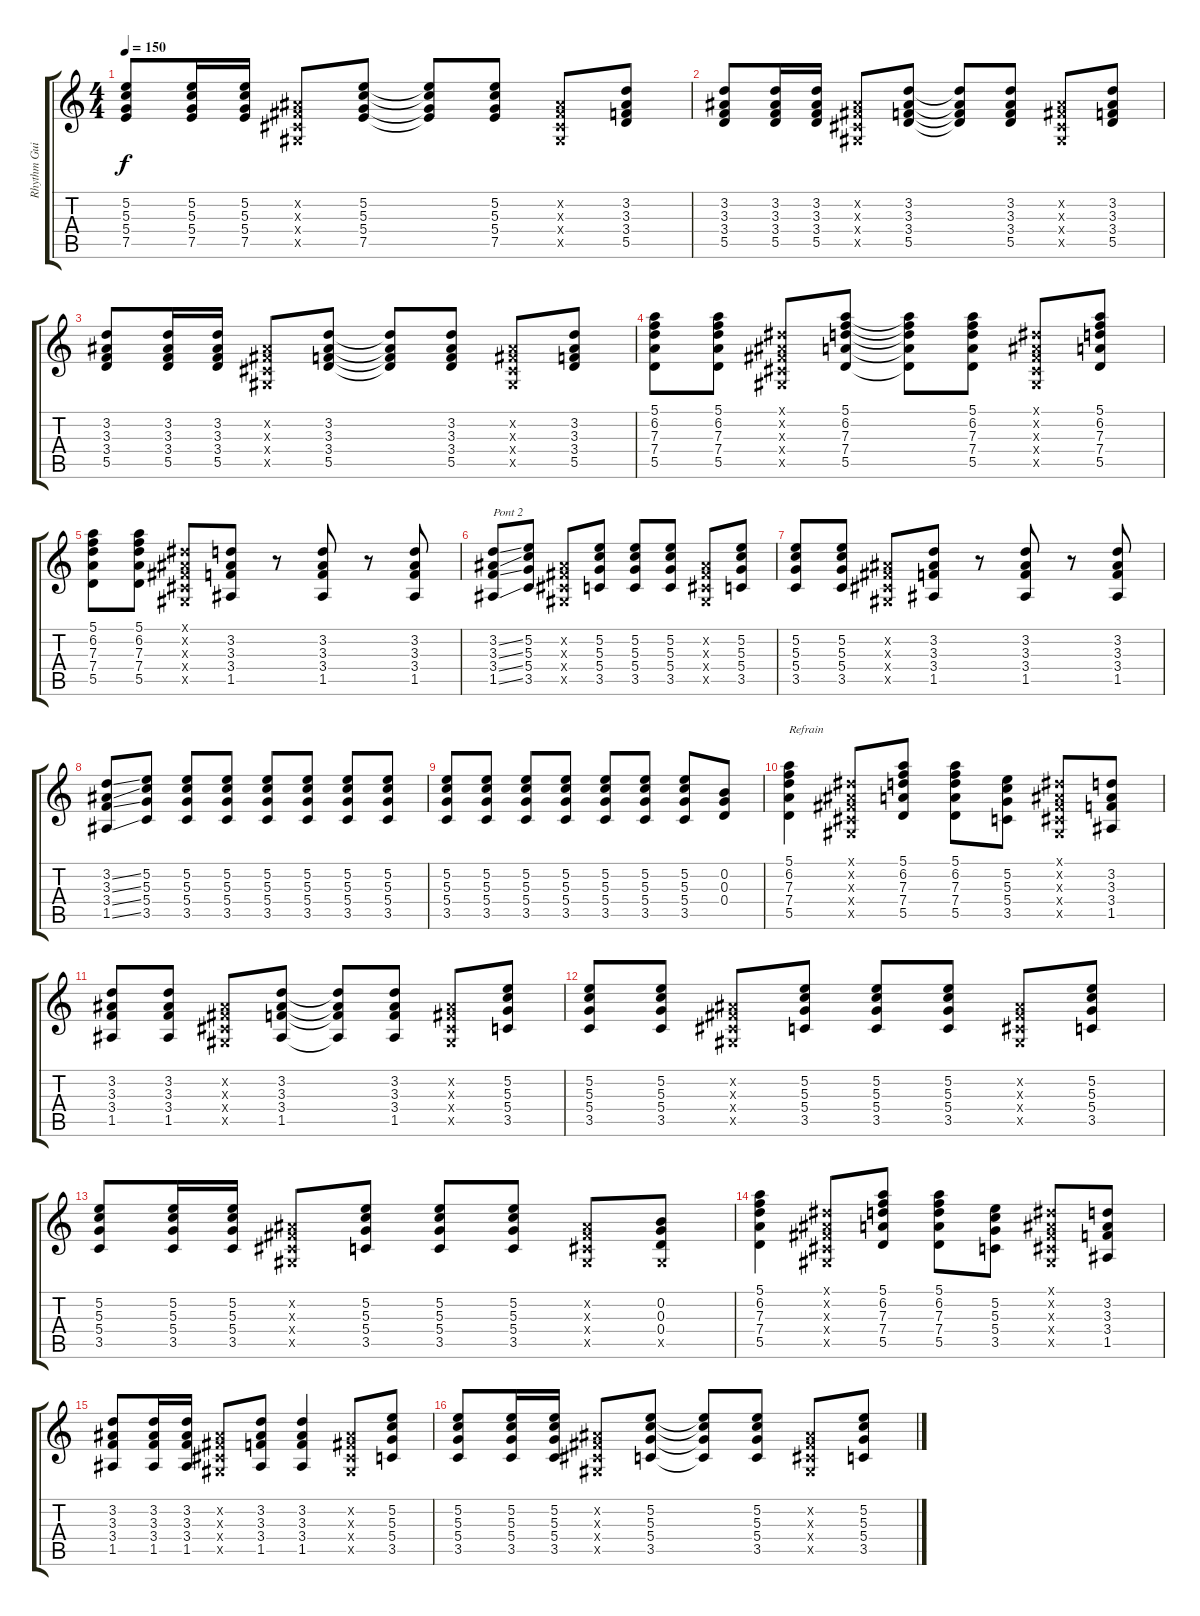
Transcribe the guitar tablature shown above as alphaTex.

\track ("Rhythm Guitar" "Rhythm Gui") {instrument electricguitarclean}
\staff {score tabs}
\tuning (E4 B3 G3 D3 A2 E2) {hide}
\ts (4 4)
\tempo 150
\clef g2
\ks c
(5.2 5.3 5.4 7.5).8{dy f} (5.2 5.3 5.4 7.5).16 (5.2 5.3 5.4 7.5).16 (-1.2{x} -1.3{x} -1.4{x} -1.5{x}).8 (5.2 5.3 5.4 7.5).8 (5.2{t} 5.3{t} 5.4{t} 7.5{t}).8 (5.2 5.3 5.4 7.5).8 (-1.2{x} -1.3{x} -1.4{x} -1.5{x}).8 (3.2 3.3 3.4 5.5).8 |
(3.2 3.3 3.4 5.5).8 (3.2 3.3 3.4 5.5).16 (3.2 3.3 3.4 5.5).16 (-1.2{x} -1.3{x} -1.4{x} -1.5{x}).8 (3.2 3.3 3.4 5.5).8 (3.2{t} 3.3{t} 3.4{t} 5.5{t}).8 (3.2 3.3 3.4 5.5).8 (-1.2{x} -1.3{x} -1.4{x} -1.5{x}).8 (3.2 3.3 3.4 5.5).8 |
(3.2 3.3 3.4 5.5).8 (3.2 3.3 3.4 5.5).16 (3.2 3.3 3.4 5.5).16 (-1.2{x} -1.3{x} -1.4{x} -1.5{x}).8 (3.2 3.3 3.4 5.5).8 (3.2{t} 3.3{t} 3.4{t} 5.5{t}).8 (3.2 3.3 3.4 5.5).8 (-1.2{x} -1.3{x} -1.4{x} -1.5{x}).8 (3.2 3.3 3.4 5.5).8 |
(5.1 6.2 7.3 7.4 5.5).8 (5.1 6.2 7.3 7.4 5.5).8 (-1.1{x} -1.2{x} -1.3{x} -1.4{x} -1.5{x}).8 (5.1 6.2 7.3 7.4 5.5).8 (5.1{t} 6.2{t} 7.3{t} 7.4{t} 5.5{t}).8 (5.1 6.2 7.3 7.4 5.5).8 (-1.1{x} -1.2{x} -1.3{x} -1.4{x} -1.5{x}).8 (5.1 6.2 7.3 7.4 5.5).8 |
(5.1 6.2 7.3 7.4 5.5).8 (5.1 6.2 7.3 7.4 5.5).8 (-1.1{x} -1.2{x} -1.3{x} -1.4{x} -1.5{x}).8 (3.2 3.3 3.4 1.5).8 r.8 (3.2 3.3 3.4 1.5).8 r.8 (3.2 3.3 3.4 1.5).8 |
(3.2{ss} 3.3{ss} 3.4{ss} 1.5{ss}).8{txt "Pont 2"} (5.2 5.3 5.4 3.5).8 (-1.2{x} -1.3{x} -1.4{x} -1.5{x}).8 (5.2 5.3 5.4 3.5).8 (5.2 5.3 5.4 3.5).8 (5.2 5.3 5.4 3.5).8 (-1.2{x} -1.3{x} -1.4{x} -1.5{x}).8 (5.2 5.3 5.4 3.5).8 |
(5.2 5.3 5.4 3.5).8 (5.2 5.3 5.4 3.5).8 (-1.2{x} -1.3{x} -1.4{x} -1.5{x}).8 (3.2 3.3 3.4 1.5).8 r.8 (3.2 3.3 3.4 1.5).8 r.8 (3.2 3.3 3.4 1.5).8 |
(3.2{ss} 3.3{ss} 3.4{ss} 1.5{ss}).8 (5.2 5.3 5.4 3.5).8 (5.2 5.3 5.4 3.5).8 (5.2 5.3 5.4 3.5).8 (5.2 5.3 5.4 3.5).8 (5.2 5.3 5.4 3.5).8 (5.2 5.3 5.4 3.5).8 (5.2 5.3 5.4 3.5).8 |
(5.2 5.3 5.4 3.5).8 (5.2 5.3 5.4 3.5).8 (5.2 5.3 5.4 3.5).8 (5.2 5.3 5.4 3.5).8 (5.2 5.3 5.4 3.5).8 (5.2 5.3 5.4 3.5).8 (5.2 5.3 5.4 3.5).8 (0.2 0.3 0.4).8 |
(5.1 6.2 7.3 7.4 5.5).4{txt "Refrain"} (-1.1{x} -1.2{x} -1.3{x} -1.4{x} -1.5{x}).8 (5.1 6.2 7.3 7.4 5.5).8 (5.1 6.2 7.3 7.4 5.5).8 (5.2 5.3 5.4 3.5).8 (-1.1{x} -1.2{x} -1.3{x} -1.4{x} -1.5{x}).8 (3.2 3.3 3.4 1.5).8 |
(3.2 3.3 3.4 1.5).8 (3.2 3.3 3.4 1.5).8 (-1.2{x} -1.3{x} -1.4{x} -1.5{x}).8 (3.2 3.3 3.4 1.5).8 (3.2{t} 3.3{t} 3.4{t} 1.5{t}).8 (3.2 3.3 3.4 1.5).8 (-1.2{x} -1.3{x} -1.4{x} -1.5{x}).8 (5.2 5.3 5.4 3.5).8 |
(5.2 5.3 5.4 3.5).8 (5.2 5.3 5.4 3.5).8 (-1.2{x} -1.3{x} -1.4{x} -1.5{x}).8 (5.2 5.3 5.4 3.5).8 (5.2 5.3 5.4 3.5).8 (5.2 5.3 5.4 3.5).8 (-1.2{x} -1.3{x} -1.4{x} -1.5{x}).8 (5.2 5.3 5.4 3.5).8 |
(5.2 5.3 5.4 3.5).8 (5.2 5.3 5.4 3.5).16 (5.2 5.3 5.4 3.5).16 (-1.2{x} -1.3{x} -1.4{x} -1.5{x}).8 (5.2 5.3 5.4 3.5).8 (5.2 5.3 5.4 3.5).8 (5.2 5.3 5.4 3.5).8 (-1.2{x} -1.3{x} -1.4{x} -1.5{x}).8 (0.2 0.3 0.4 -1.5{x}).8 |
(5.1 6.2 7.3 7.4 5.5).4 (-1.1{x} -1.2{x} -1.3{x} -1.4{x} -1.5{x}).8 (5.1 6.2 7.3 7.4 5.5).8 (5.1 6.2 7.3 7.4 5.5).8 (5.2 5.3 5.4 3.5).8 (-1.1{x} -1.2{x} -1.3{x} -1.4{x} -1.5{x}).8 (3.2 3.3 3.4 1.5).8 |
(3.2 3.3 3.4 1.5).8 (3.2 3.3 3.4 1.5).16 (3.2 3.3 3.4 1.5).16 (-1.2{x} -1.3{x} -1.4{x} -1.5{x}).8 (3.2 3.3 3.4 1.5).8 (3.2 3.3 3.4 1.5).4 (-1.2{x} -1.3{x} -1.4{x} -1.5{x}).8 (5.2 5.3 5.4 3.5).8 |
(5.2 5.3 5.4 3.5).8 (5.2 5.3 5.4 3.5).16 (5.2 5.3 5.4 3.5).16 (-1.2{x} -1.3{x} -1.4{x} -1.5{x}).8 (5.2 5.3 5.4 3.5).8 (5.2{t} 5.3{t} 5.4{t} 3.5{t}).8 (5.2 5.3 5.4 3.5).8 (-1.2{x} -1.3{x} -1.4{x} -1.5{x}).8 (5.2 5.3 5.4 3.5).8
